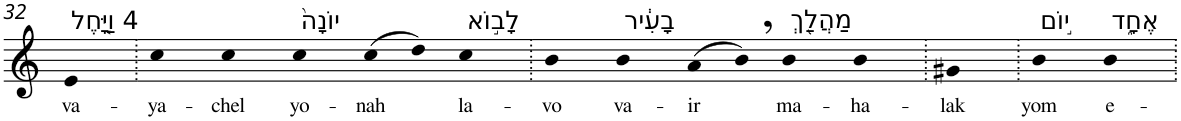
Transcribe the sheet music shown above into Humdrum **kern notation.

**kern	**text
*part1	*part1
*staff1	*staff1
*I"Piano	*
*I'Pno	*
!!LO:PB:g=z
*clefG2	*
*k[]	*
=32	=32
!LO:TX:a:t=4 וַיָּ֤חֶל	!
!	!LO:LY:b
4e	va-
=33.	=33.
!	!LO:LY:b
4cc	-ya-
!	!LO:LY:b
4cc	-chel
!LO:TX:a:t=יוֹנָה֙	!
!	!LO:LY:b
4cc	yo-
!	!LO:LY:b
(>8cc	-nah
8dd)	.
!LO:TX:a:t=לָב֣וֹא	!
!	!LO:LY:b
4cc	la-
=34.	=34.
!	!LO:LY:b
4b	-vo
!LO:TX:a:t=בָעִ֔יר	!
!	!LO:LY:b
4b	va-
!	!LO:LY:b
(>8a	-ir
8b,)	.
!LO:TX:a:t=מַהֲלַ֖ךְ	!
!	!LO:LY:b
4b	ma-
!	!LO:LY:b
4b	-ha-
=35.	=35.
!	!LO:LY:b
4g#X	-lak
=36.	=36.
!LO:TX:a:t=י֣וֹם	!
!	!LO:LY:b
4b	yom
!LO:TX:a:t=אֶחָ֑ד	!
!	!LO:LY:b
4b	e-
=.	=.
*-	*-
